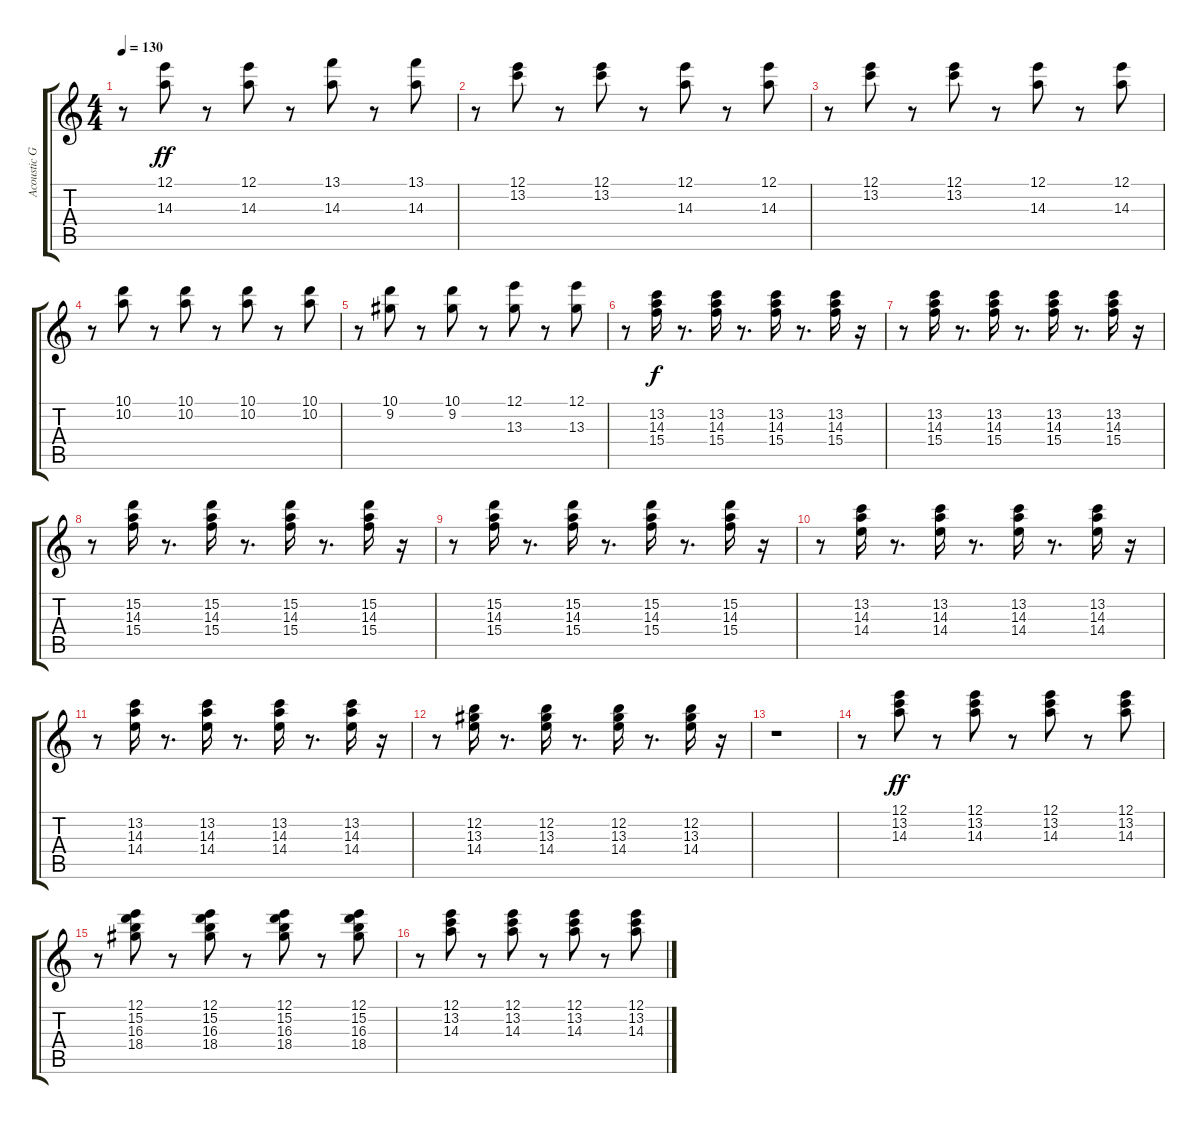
\track ("Acoustic Guitar" "Acoustic G") {instrument acousticguitarsteel}
\staff {score tabs}
\tuning (E4 B3 G3 D3 A2 E2) {hide}
\ts (4 4)
\tempo 130
\clef g2
\ks c
r.8{dy ff} (12.1 14.3).8 r.8 (12.1 14.3).8 r.8 (13.1 14.3).8 r.8 (13.1 14.3).8 |
r.8 (12.1 13.2).8 r.8 (12.1 13.2).8 r.8 (12.1 14.3).8 r.8 (12.1 14.3).8 |
r.8 (12.1 13.2).8 r.8 (12.1 13.2).8 r.8 (12.1 14.3).8 r.8 (12.1 14.3).8 |
r.8 (10.1 10.2).8 r.8 (10.1 10.2).8 r.8 (10.1 10.2).8 r.8 (10.1 10.2).8 |
r.8 (10.1 9.2).8 r.8 (10.1 9.2).8 r.8 (12.1 13.3).8 r.8 (12.1 13.3).8 |
r.8 (13.2 14.3 15.4).16{dy f} r.8{d} (13.2 14.3 15.4).16 r.8{d} (13.2 14.3 15.4).16 r.8{d} (13.2 14.3 15.4).16 r.16 |
r.8 (13.2 14.3 15.4).16 r.8{d} (13.2 14.3 15.4).16 r.8{d} (13.2 14.3 15.4).16 r.8{d} (13.2 14.3 15.4).16 r.16 |
r.8 (15.2 14.3 15.4).16 r.8{d} (15.2 14.3 15.4).16 r.8{d} (15.2 14.3 15.4).16 r.8{d} (15.2 14.3 15.4).16 r.16 |
r.8 (15.2 14.3 15.4).16 r.8{d} (15.2 14.3 15.4).16 r.8{d} (15.2 14.3 15.4).16 r.8{d} (15.2 14.3 15.4).16 r.16 |
r.8 (13.2 14.3 14.4).16 r.8{d} (13.2 14.3 14.4).16 r.8{d} (13.2 14.3 14.4).16 r.8{d} (13.2 14.3 14.4).16 r.16 |
r.8 (13.2 14.3 14.4).16 r.8{d} (13.2 14.3 14.4).16 r.8{d} (13.2 14.3 14.4).16 r.8{d} (13.2 14.3 14.4).16 r.16 |
r.8 (12.2 13.3 14.4).16 r.8{d} (12.2 13.3 14.4).16 r.8{d} (12.2 13.3 14.4).16 r.8{d} (12.2 13.3 14.4).16 r.16 |
r.1 |
r.8 (12.1 13.2 14.3).8{dy ff} r.8 (12.1 13.2 14.3).8 r.8 (12.1 13.2 14.3).8 r.8 (12.1 13.2 14.3).8 |
r.8 (12.1 15.2 16.3 18.4).8 r.8 (12.1 15.2 16.3 18.4).8 r.8 (12.1 15.2 16.3 18.4).8 r.8 (12.1 15.2 16.3 18.4).8 |
r.8 (12.1 13.2 14.3).8 r.8 (12.1 13.2 14.3).8 r.8 (12.1 13.2 14.3).8 r.8 (12.1 13.2 14.3).8
